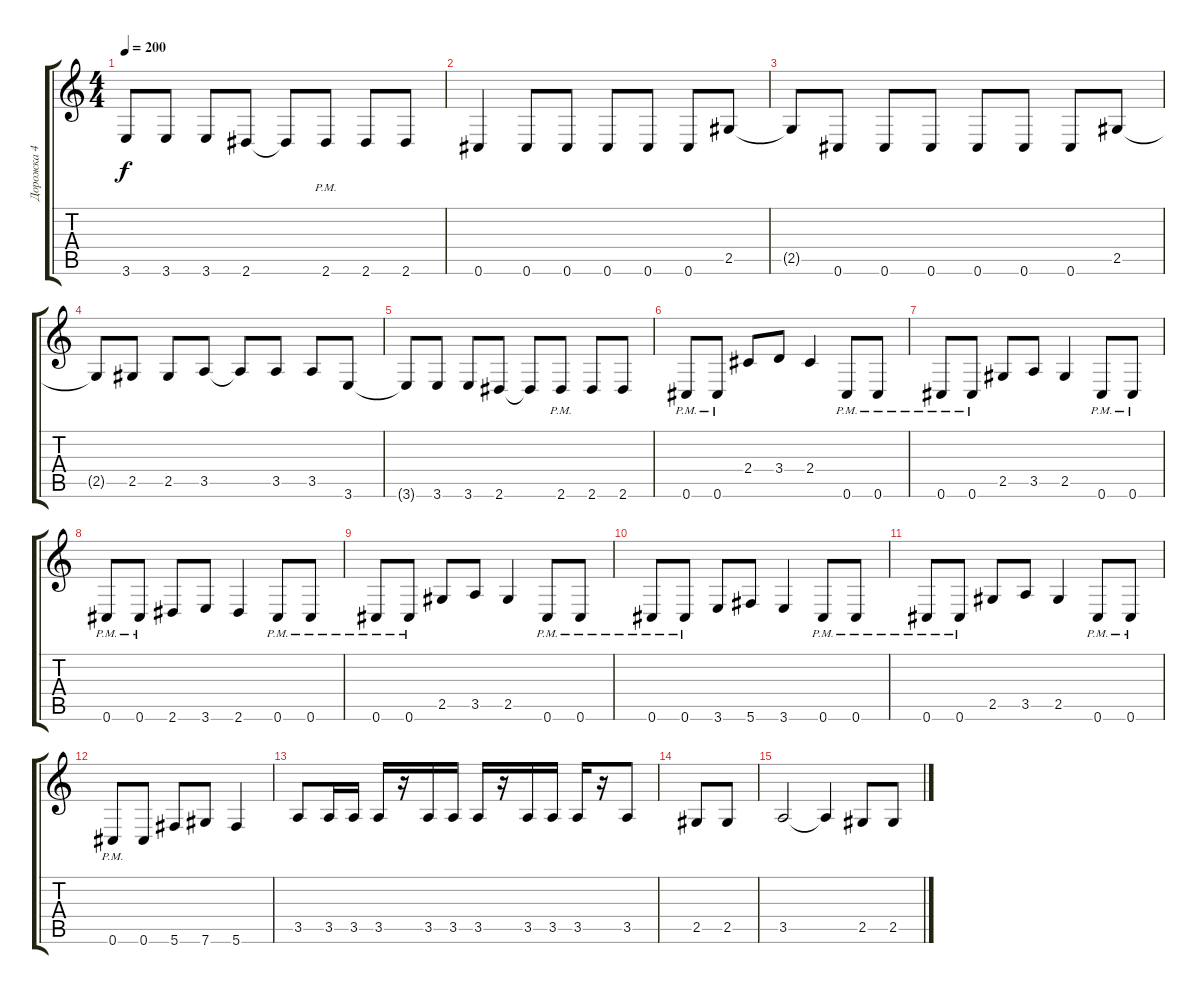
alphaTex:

\track ("Дорожка 4" "Дорожка 4") {instrument electricbassfinger}
\staff {score tabs}
\tuning (Db4 Ab3 E3 B2 Gb2 Db2) {hide}
\ts (4 4)
\tempo 200
\clef g2
\ks c
3.6{t}.8{dy f} 3.6.8 3.6.8 2.6.8 2.6{t}.8 2.6{pm}.8 2.6.8 2.6.8 |
0.6.4 0.6.8 0.6.8 0.6.8 0.6.8 0.6.8 2.5.8 |
2.5{t}.8 0.6.8 0.6.8 0.6.8 0.6.8 0.6.8 0.6.8 2.5.8 |
2.5{t}.8 2.5.8 2.5.8 3.5.8 3.5{t}.8 3.5.8 3.5.8 3.6.8 |
3.6{t}.8 3.6.8 3.6.8 2.6.8 2.6{t}.8 2.6{pm}.8 2.6.8 2.6.8 |
0.6{pm}.8 0.6{pm}.8 2.4.8 3.4.8 2.4.4 0.6{pm}.8 0.6{pm}.8 |
0.6{pm}.8 0.6{pm}.8 2.5.8 3.5.8 2.5.4 0.6{pm}.8 0.6{pm}.8 |
0.6{pm}.8 0.6{pm}.8 2.6.8 3.6.8 2.6.4 0.6{pm}.8 0.6{pm}.8 |
0.6{pm}.8 0.6{pm}.8 2.5.8 3.5.8 2.5.4 0.6{pm}.8 0.6{pm}.8 |
0.6{pm}.8 0.6{pm}.8 3.6.8 5.6.8 3.6.4 0.6{pm}.8 0.6{pm}.8 |
0.6{pm}.8 0.6{pm}.8 2.5.8 3.5.8 2.5.4 0.6{pm}.8 0.6{pm}.8 |
0.6{pm}.8 0.6.8 5.6.8 7.6.8 5.6.4 |
3.5.8 3.5.16 3.5.16 3.5.16 r.16 3.5.16 3.5.16 3.5.16 r.16 3.5.16 3.5.16 3.5.16 r.16 3.5.8 |
2.5.8 2.5.8 |
3.5.2 3.5{t}.4 2.5.8 2.5.8
